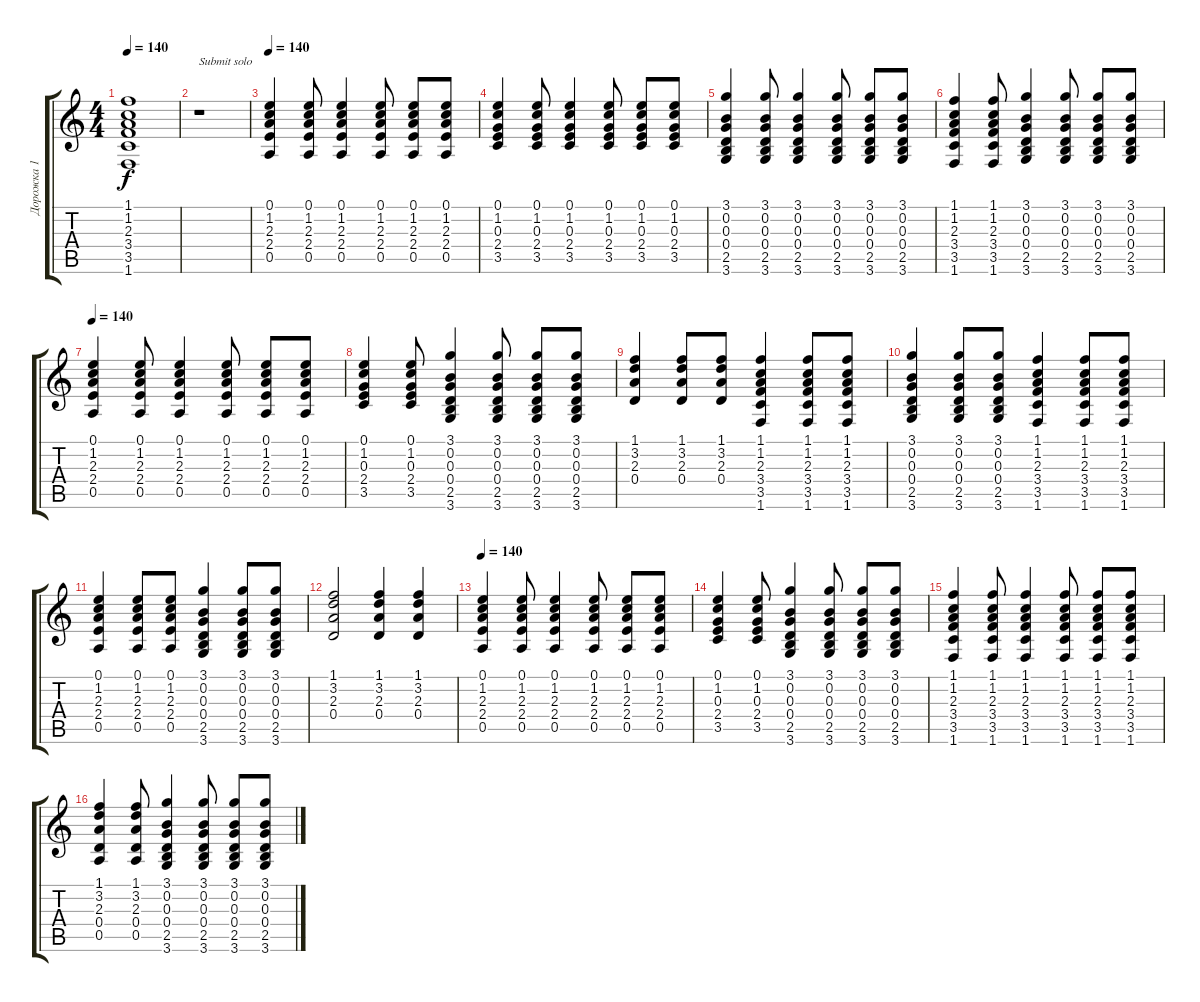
\track ("Дорожка 1" "Дорожка 1") {instrument acousticguitarsteel}
\staff {score tabs}
\tuning (E4 B3 G3 D3 A2 E2) {hide}
\ts (4 4)
\tempo 140
\clef g2
\ks c
(1.1 1.2 2.3 3.4 3.5 1.6).1{dy f} |
r.1{txt "Submit solo"} |
\tempo 140
(0.1 1.2 2.3 2.4 0.5).4 (0.1 1.2 2.3 2.4 0.5).8 (0.1 1.2 2.3 2.4 0.5).4 (0.1 1.2 2.3 2.4 0.5).8 (0.1 1.2 2.3 2.4 0.5).8 (0.1 1.2 2.3 2.4 0.5).8 |
(0.1 1.2 0.3 2.4 3.5).4 (0.1 1.2 0.3 2.4 3.5).8 (0.1 1.2 0.3 2.4 3.5).4 (0.1 1.2 0.3 2.4 3.5).8 (0.1 1.2 0.3 2.4 3.5).8 (0.1 1.2 0.3 2.4 3.5).8 |
(3.1 0.2 0.3 0.4 2.5 3.6).4 (3.1 0.2 0.3 0.4 2.5 3.6).8 (3.1 0.2 0.3 0.4 2.5 3.6).4 (3.1 0.2 0.3 0.4 2.5 3.6).8 (3.1 0.2 0.3 0.4 2.5 3.6).8 (3.1 0.2 0.3 0.4 2.5 3.6).8 |
(1.1 1.2 2.3 3.4 3.5 1.6).4 (1.1 1.2 2.3 3.4 3.5 1.6).8 (3.1 0.2 0.3 0.4 2.5 3.6).4 (3.1 0.2 0.3 0.4 2.5 3.6).8 (3.1 0.2 0.3 0.4 2.5 3.6).8 (3.1 0.2 0.3 0.4 2.5 3.6).8 |
\tempo 140
(0.1 1.2 2.3 2.4 0.5).4 (0.1 1.2 2.3 2.4 0.5).8 (0.1 1.2 2.3 2.4 0.5).4 (0.1 1.2 2.3 2.4 0.5).8 (0.1 1.2 2.3 2.4 0.5).8 (0.1 1.2 2.3 2.4 0.5).8 |
(0.1 1.2 0.3 2.4 3.5).4 (0.1 1.2 0.3 2.4 3.5).8 (3.1 0.2 0.3 0.4 2.5 3.6).4 (3.1 0.2 0.3 0.4 2.5 3.6).8 (3.1 0.2 0.3 0.4 2.5 3.6).8 (3.1 0.2 0.3 0.4 2.5 3.6).8 |
(1.1 3.2 2.3 0.4).4 (1.1 3.2 2.3 0.4).8 (1.1 3.2 2.3 0.4).8 (1.1 1.2 2.3 3.4 3.5 1.6).4 (1.1 1.2 2.3 3.4 3.5 1.6).8 (1.1 1.2 2.3 3.4 3.5 1.6).8 |
(3.1 0.2 0.3 0.4 2.5 3.6).4 (3.1 0.2 0.3 0.4 2.5 3.6).8 (3.1 0.2 0.3 0.4 2.5 3.6).8 (1.1 1.2 2.3 3.4 3.5 1.6).4 (1.1 1.2 2.3 3.4 3.5 1.6).8 (1.1 1.2 2.3 3.4 3.5 1.6).8 |
(0.1 1.2 2.3 2.4 0.5).4 (0.1 1.2 2.3 2.4 0.5).8 (0.1 1.2 2.3 2.4 0.5).8 (3.1 0.2 0.3 0.4 2.5 3.6).4 (3.1 0.2 0.3 0.4 2.5 3.6).8 (3.1 0.2 0.3 0.4 2.5 3.6).8 |
(1.1 3.2 2.3 0.4).2 (1.1 3.2 2.3 0.4).4 (1.1 3.2 2.3 0.4).4 |
\tempo 140
(0.1 1.2 2.3 2.4 0.5).4 (0.1 1.2 2.3 2.4 0.5).8 (0.1 1.2 2.3 2.4 0.5).4 (0.1 1.2 2.3 2.4 0.5).8 (0.1 1.2 2.3 2.4 0.5).8 (0.1 1.2 2.3 2.4 0.5).8 |
(0.1 1.2 0.3 2.4 3.5).4 (0.1 1.2 0.3 2.4 3.5).8 (3.1 0.2 0.3 0.4 2.5 3.6).4 (3.1 0.2 0.3 0.4 2.5 3.6).8 (3.1 0.2 0.3 0.4 2.5 3.6).8 (3.1 0.2 0.3 0.4 2.5 3.6).8 |
(1.1 1.2 2.3 3.4 3.5 1.6).4 (1.1 1.2 2.3 3.4 3.5 1.6).8 (1.1 1.2 2.3 3.4 3.5 1.6).4 (1.1 1.2 2.3 3.4 3.5 1.6).8 (1.1 1.2 2.3 3.4 3.5 1.6).8 (1.1 1.2 2.3 3.4 3.5 1.6).8 |
(1.1 3.2 2.3 0.4 0.5).4 (1.1 3.2 2.3 0.4 0.5).8 (3.1 0.2 0.3 0.4 2.5 3.6).4 (3.1 0.2 0.3 0.4 2.5 3.6).8 (3.1 0.2 0.3 0.4 2.5 3.6).8 (3.1 0.2 0.3 0.4 2.5 3.6).8
